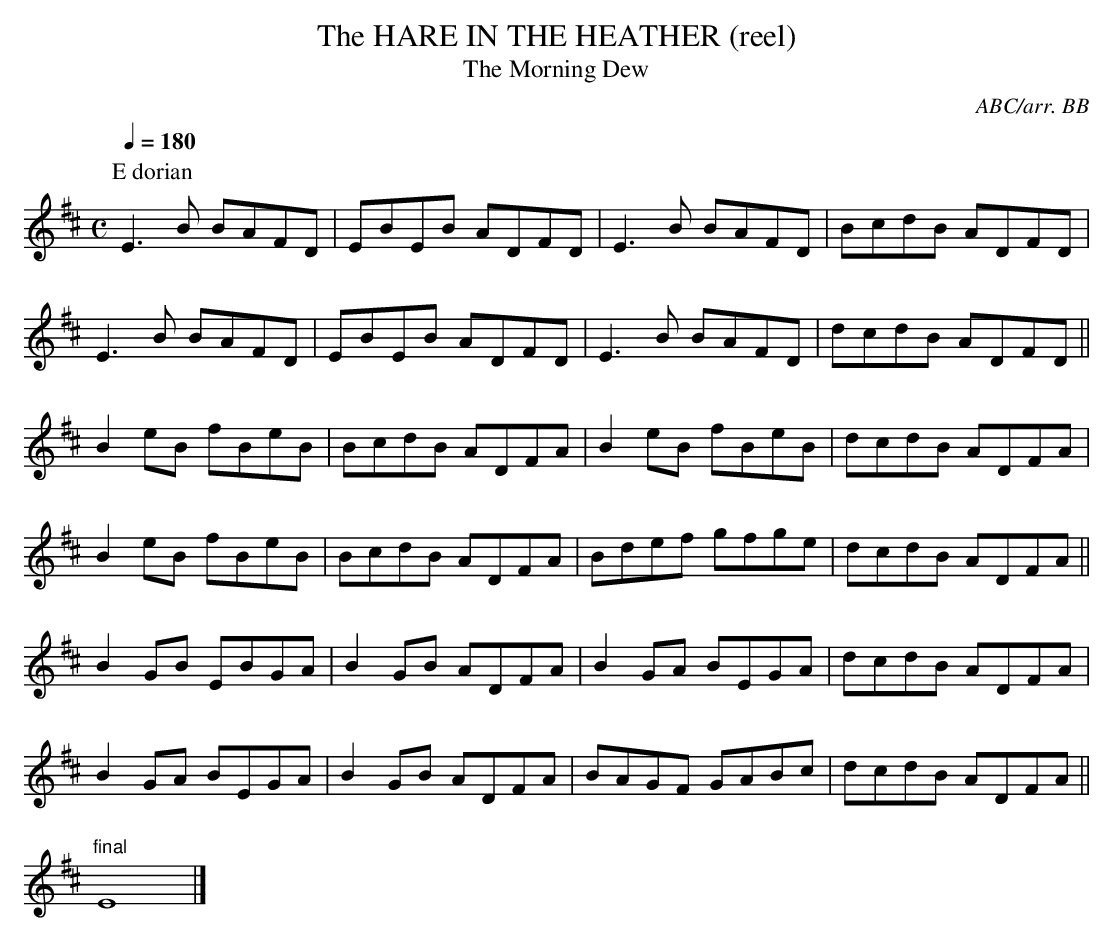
X:1
T:HARE IN THE HEATHER (reel), The
T:The Morning Dew
C:ABC/arr. BB
M:C
L:1/8
Q:1/4=180
K:D
P:E dorian
E3B BAFD|EBEB ADFD|E3B BAFD|BcdB ADFD|
E3B BAFD|EBEB ADFD|E3B BAFD|dcdB ADFD||
B2eB fBeB|BcdB ADFA|B2eB fBeB|dcdB ADFA|
B2eB fBeB|BcdB ADFA|Bdef gfge|dcdB ADFA||
B2GB EBGA|B2GB ADFA|B2GA BEGA|dcdB ADFA|
B2GA BEGA|B2GB ADFA|BAGF GABc|dcdB ADFA||
"final"E8|]
